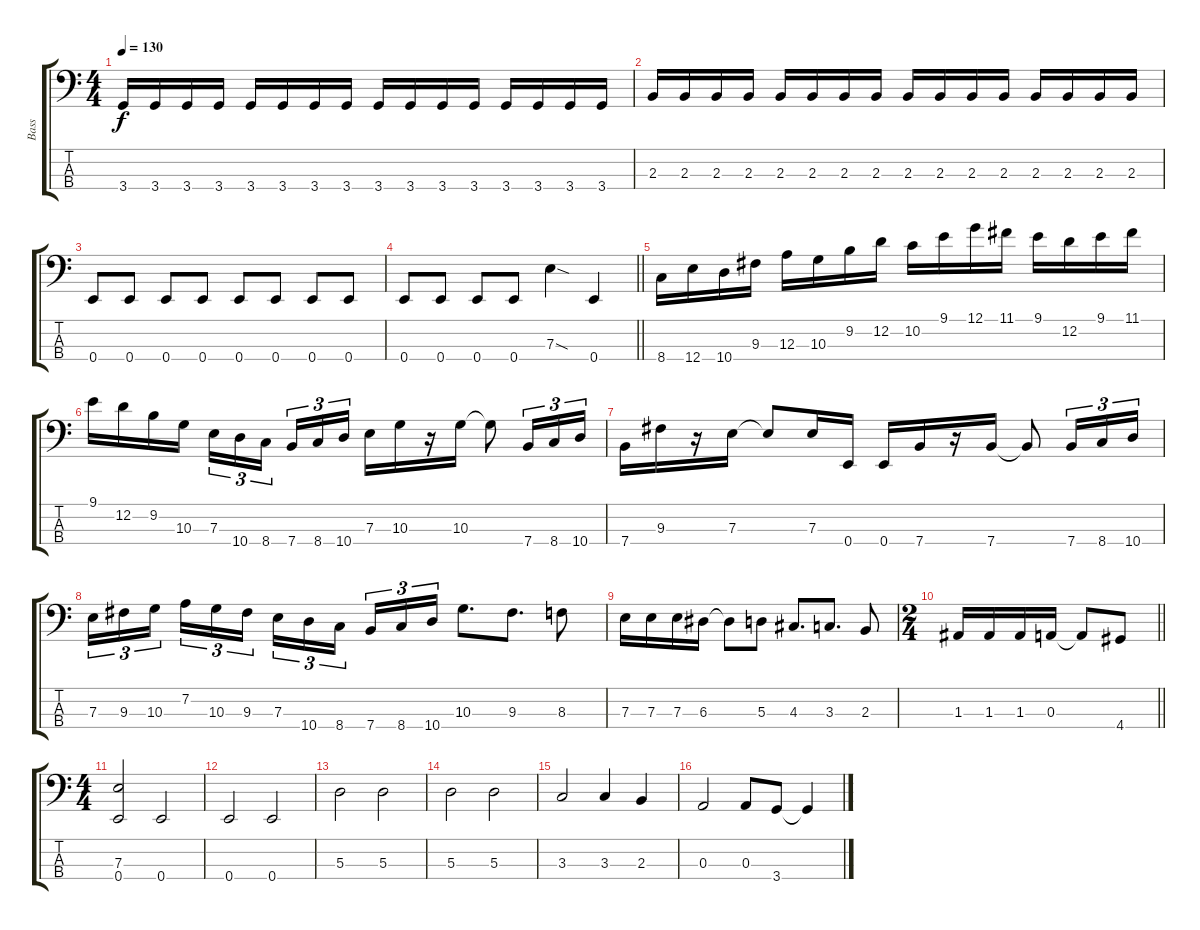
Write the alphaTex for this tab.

\track ("Bass" "Bass") {instrument electricbasspick}
\staff {score tabs}
\tuning (G2 D2 A1 E1) {hide}
\ts (4 4)
\tempo 130
\clef f4
\ks c
3.4.16{dy f} 3.4.16 3.4.16 3.4.16 3.4.16 3.4.16 3.4.16 3.4.16 3.4.16 3.4.16 3.4.16 3.4.16 3.4.16 3.4.16 3.4.16 3.4.16 |
2.3.16 2.3.16 2.3.16 2.3.16 2.3.16 2.3.16 2.3.16 2.3.16 2.3.16 2.3.16 2.3.16 2.3.16 2.3.16 2.3.16 2.3.16 2.3.16 |
0.4.8 0.4.8 0.4.8 0.4.8 0.4.8 0.4.8 0.4.8 0.4.8 |
\barLineRight lightlight
0.4.8 0.4.8 0.4.8 0.4.8 7.3{sod}.4 0.4.4 |
8.4.16 12.4.16 10.4.16 9.3.16 12.3.16 10.3.16 9.2.16 12.2.16 10.2.16 9.1.16 12.1.16 11.1.16 9.1.16 12.2.16 9.1.16 11.1.16 |
9.1.16 12.2.16 9.2.16 10.3.16 7.3.16{tu (3 2)} 10.4.16{tu (3 2)} 8.4.16{tu (3 2)} 7.4.16{tu (3 2)} 8.4.16{tu (3 2)} 10.4.16{tu (3 2)} 7.3.16 10.3.16 r.16 10.3.16 10.3{t}.8 7.4.16{tu (3 2)} 8.4.16{tu (3 2)} 10.4.16{tu (3 2)} |
7.4.16 9.3.16 r.16 7.3.16 7.3{t}.8 7.3.16 0.4.16 0.4.16 7.4.16 r.16 7.4.16 7.4{t}.8 7.4.16{tu (3 2)} 8.4.16{tu (3 2)} 10.4.16{tu (3 2)} |
7.3.16{tu (3 2)} 9.3.16{tu (3 2)} 10.3.16{tu (3 2)} 7.2.16{tu (3 2)} 10.3.16{tu (3 2)} 9.3.16{tu (3 2)} 7.3.16{tu (3 2)} 10.4.16{tu (3 2)} 8.4.16{tu (3 2)} 7.4.16{tu (3 2)} 8.4.16{tu (3 2)} 10.4.16{tu (3 2)} 10.3.8{d} 9.3.8{d} 8.3.8 |
7.3.16 7.3.16 7.3.16 6.3.16 6.3{t}.8 5.3.8 4.3.8{d} 3.3.8{d} 2.3.8 |
\ts (2 4)
\barLineRight lightlight
1.3.16 1.3.16 1.3.16 0.3.16 0.3{t}.8 4.4.8 |
\ts (4 4)
(7.3 0.4).2 0.4.2 |
0.4.2 0.4.2 |
5.3.2 5.3.2 |
5.3.2 5.3.2 |
3.3.2 3.3.4 2.3.4 |
0.3.2 0.3.8 3.4.8 3.4{t}.4
